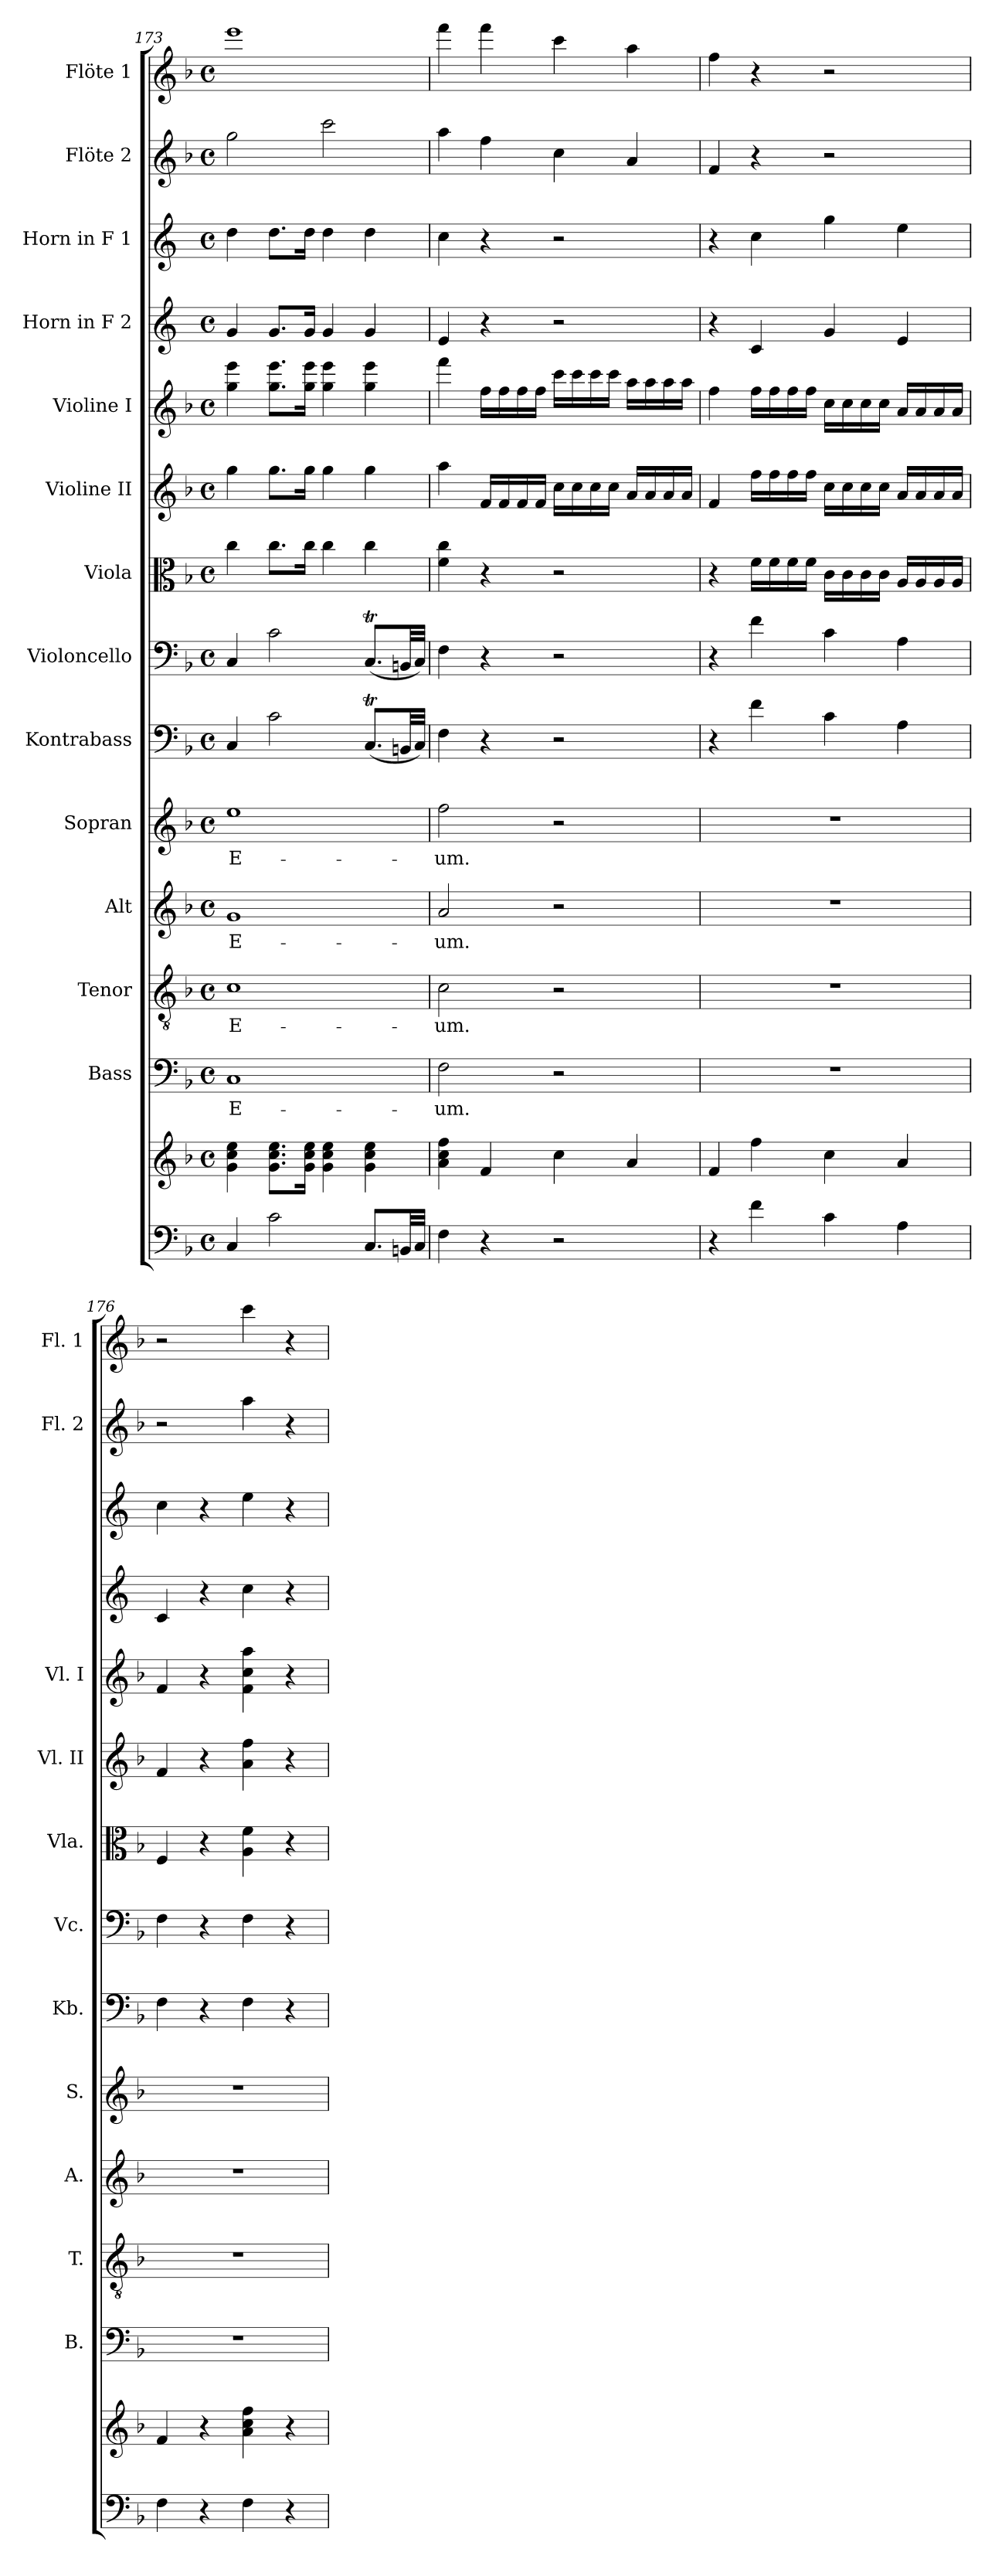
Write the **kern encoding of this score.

**kern	**kern	**kern	**text	**kern	**text	**kern	**text	**kern	**text	**kern	**kern	**kern	**kern	**kern	**kern	**kern	**kern	**kern
*part14	*part14	*part13	*part13	*part12	*part12	*part11	*part11	*part10	*part10	*part9	*part8	*part7	*part6	*part5	*part4	*part3	*part2	*part1
*staff15	*staff14	*staff13	*staff13	*staff12	*staff12	*staff11	*staff11	*staff10	*staff10	*staff9	*staff8	*staff7	*staff6	*staff5	*staff4	*staff3	*staff2	*staff1
*	*	*I"Bass	*	*I"Tenor	*	*I"Alt	*	*I"Sopran	*	*I"Kontrabass	*I"Violoncello	*I"Viola	*I"Violine II	*I"Violine I	*I"Horn in F 2	*I"Horn in F 1	*I"Flöte 2	*I"Flöte 1
*	*	*I'B.	*	*I'T.	*	*I'A.	*	*I'S.	*	*I'Kb.	*I'Vc.	*I'Vla.	*I'Vl. II	*I'Vl. I	*	*	*I'Fl. 2	*I'Fl. 1
!!LO:PB:g=z
*clefF4	*clefG2	*clefF4	*	*clefGv2	*	*clefG2	*	*clefG2	*	*clefF4	*clefF4	*clefC3	*clefG2	*clefG2	*clefG2	*clefG2	*clefG2	*clefG2
*	*	*	*	*	*	*	*	*	*	*ITrd7c12	*	*	*	*	*ITrd4c7	*ITrd4c7	*	*
*k[b-]	*k[b-]	*k[b-]	*	*k[b-]	*	*k[b-]	*	*k[b-]	*	*k[b-]	*k[b-]	*k[b-]	*k[b-]	*k[b-]	*k[b-]	*k[b-]	*k[b-]	*k[b-]
*F:	*F:	*F:	*	*F:	*	*F:	*	*F:	*	*F:	*F:	*F:	*F:	*F:	*F:	*F:	*F:	*F:
*M4/4	*M4/4	*M4/4	*	*M4/4	*	*M4/4	*	*M4/4	*	*M4/4	*M4/4	*M4/4	*M4/4	*M4/4	*M4/4	*M4/4	*M4/4	*M4/4
*met(c)	*met(c)	*met(c)	*	*met(c)	*	*met(c)	*	*met(c)	*	*met(c)	*met(c)	*met(c)	*met(c)	*met(c)	*met(c)	*met(c)	*met(c)	*met(c)
=173	=173	=173	=173	=173	=173	=173	=173	=173	=173	=173	=173	=173	=173	=173	=173	=173	=173	=173
!	!	!	!LO:LY:b	!	!LO:LY:b	!	!LO:LY:b	!	!LO:LY:b	!	!	!	!	!	!	!	!	!
4C/	4g\ 4cc\ 4ee\	1C	E-	1c	E-	1g	E-	1ee	E-	4CC/	4C/	4cc\	4gg\	4gg\ 4eee\	4c/	4g\	2gg\	1eee
2c\	8.g\ 8.cc\ 8.ee\L	.	.	.	.	.	.	.	.	2C\	2c\	8.cc\L	8.gg\L	8.gg\ 8.eee\L	8.c/L	8.g\L	.	.
.	16g\ 16cc\ 16ee\Jk	.	.	.	.	.	.	.	.	.	.	16cc\Jk	16gg\Jk	16gg\ 16eee\Jk	16c/Jk	16g\Jk	.	.
.	4g\ 4cc\ 4ee\	.	.	.	.	.	.	.	.	.	.	4cc\	4gg\	4gg\ 4eee\	4c/	4g\	2ccc\	.
8.C/L	4g\ 4cc\ 4ee\	.	.	.	.	.	.	.	.	(<8.CCT/L	(<8.CT/L	4cc\	4gg\	4gg\ 4eee\	4c/	4g\	.	.
32BBn/LL	.	.	.	.	.	.	.	.	.	32BBBn/LL	32BBn/LL	.	.	.	.	.	.	.
32C/JJJ	.	.	.	.	.	.	.	.	.	32CC/JJJ)	32C/JJJ)	.	.	.	.	.	.	.
=174	=174	=174	=174	=174	=174	=174	=174	=174	=174	=174	=174	=174	=174	=174	=174	=174	=174	=174
!	!	!	!LO:LY:b	!	!LO:LY:b	!	!LO:LY:b	!	!LO:LY:b	!	!	!	!	!	!	!	!	!
4F\	4a\ 4cc\ 4ff\	2F\	-um.	2c\	-um.	2a/	-um.	2ff\	-um.	4FF\	4F\	4f\ 4cc\	4aa\	4fff\	4A/	4f\	4aa\	4fff\
4r	4f/	.	.	.	.	.	.	.	.	4r	4r	4r	16f/LL	16ff\LL	4r	4r	4ff\	4fff\
.	.	.	.	.	.	.	.	.	.	.	.	.	16f/	16ff\	.	.	.	.
.	.	.	.	.	.	.	.	.	.	.	.	.	16f/	16ff\	.	.	.	.
.	.	.	.	.	.	.	.	.	.	.	.	.	16f/JJ	16ff\JJ	.	.	.	.
2r	4cc\	2r	.	2r	.	2r	.	2r	.	2r	2r	2r	16cc\LL	16ccc\LL	2r	2r	4cc\	4ccc\
.	.	.	.	.	.	.	.	.	.	.	.	.	16cc\	16ccc\	.	.	.	.
.	.	.	.	.	.	.	.	.	.	.	.	.	16cc\	16ccc\	.	.	.	.
.	.	.	.	.	.	.	.	.	.	.	.	.	16cc\JJ	16ccc\JJ	.	.	.	.
.	4a/	.	.	.	.	.	.	.	.	.	.	.	16a/LL	16aa\LL	.	.	4a/	4aa\
.	.	.	.	.	.	.	.	.	.	.	.	.	16a/	16aa\	.	.	.	.
.	.	.	.	.	.	.	.	.	.	.	.	.	16a/	16aa\	.	.	.	.
.	.	.	.	.	.	.	.	.	.	.	.	.	16a/JJ	16aa\JJ	.	.	.	.
=175	=175	=175	=175	=175	=175	=175	=175	=175	=175	=175	=175	=175	=175	=175	=175	=175	=175	=175
4r	4f/	1r	.	1r	.	1r	.	1r	.	4r	4r	4r	4f/	4ff\	4r	4r	4f/	4ff\
4f\	4ff\	.	.	.	.	.	.	.	.	4F\	4f\	16f\LL	16ff\LL	16ff\LL	4F/	4f\	4r	4r
.	.	.	.	.	.	.	.	.	.	.	.	16f\	16ff\	16ff\	.	.	.	.
.	.	.	.	.	.	.	.	.	.	.	.	16f\	16ff\	16ff\	.	.	.	.
.	.	.	.	.	.	.	.	.	.	.	.	16f\JJ	16ff\JJ	16ff\JJ	.	.	.	.
4c\	4cc\	.	.	.	.	.	.	.	.	4C\	4c\	16c\LL	16cc\LL	16cc\LL	4c/	4cc\	2r	2r
.	.	.	.	.	.	.	.	.	.	.	.	16c\	16cc\	16cc\	.	.	.	.
.	.	.	.	.	.	.	.	.	.	.	.	16c\	16cc\	16cc\	.	.	.	.
.	.	.	.	.	.	.	.	.	.	.	.	16c\JJ	16cc\JJ	16cc\JJ	.	.	.	.
4A\	4a/	.	.	.	.	.	.	.	.	4AA\	4A\	16A/LL	16a/LL	16a/LL	4A/	4a\	.	.
.	.	.	.	.	.	.	.	.	.	.	.	16A/	16a/	16a/	.	.	.	.
.	.	.	.	.	.	.	.	.	.	.	.	16A/	16a/	16a/	.	.	.	.
.	.	.	.	.	.	.	.	.	.	.	.	16A/JJ	16a/JJ	16a/JJ	.	.	.	.
=176	=176	=176	=176	=176	=176	=176	=176	=176	=176	=176	=176	=176	=176	=176	=176	=176	=176	=176
4F\	4f/	1r	.	1r	.	1r	.	1r	.	4FF\	4F\	4F/	4f/	4f/	4F/	4f\	2r	2r
4r	4r	.	.	.	.	.	.	.	.	4r	4r	4r	4r	4r	4r	4r	.	.
4F\	4a\ 4cc\ 4ff\	.	.	.	.	.	.	.	.	4FF\	4F\	4A\ 4f\	4a\ 4ff\	4f\ 4cc\ 4aa\	4f\	4a\	4aa\	4ccc\
4r	4r	.	.	.	.	.	.	.	.	4r	4r	4r	4r	4r	4r	4r	4r	4r
=	=	=	=	=	=	=	=	=	=	=	=	=	=	=	=	=	=	=
*-	*-	*-	*-	*-	*-	*-	*-	*-	*-	*-	*-	*-	*-	*-	*-	*-	*-	*-
